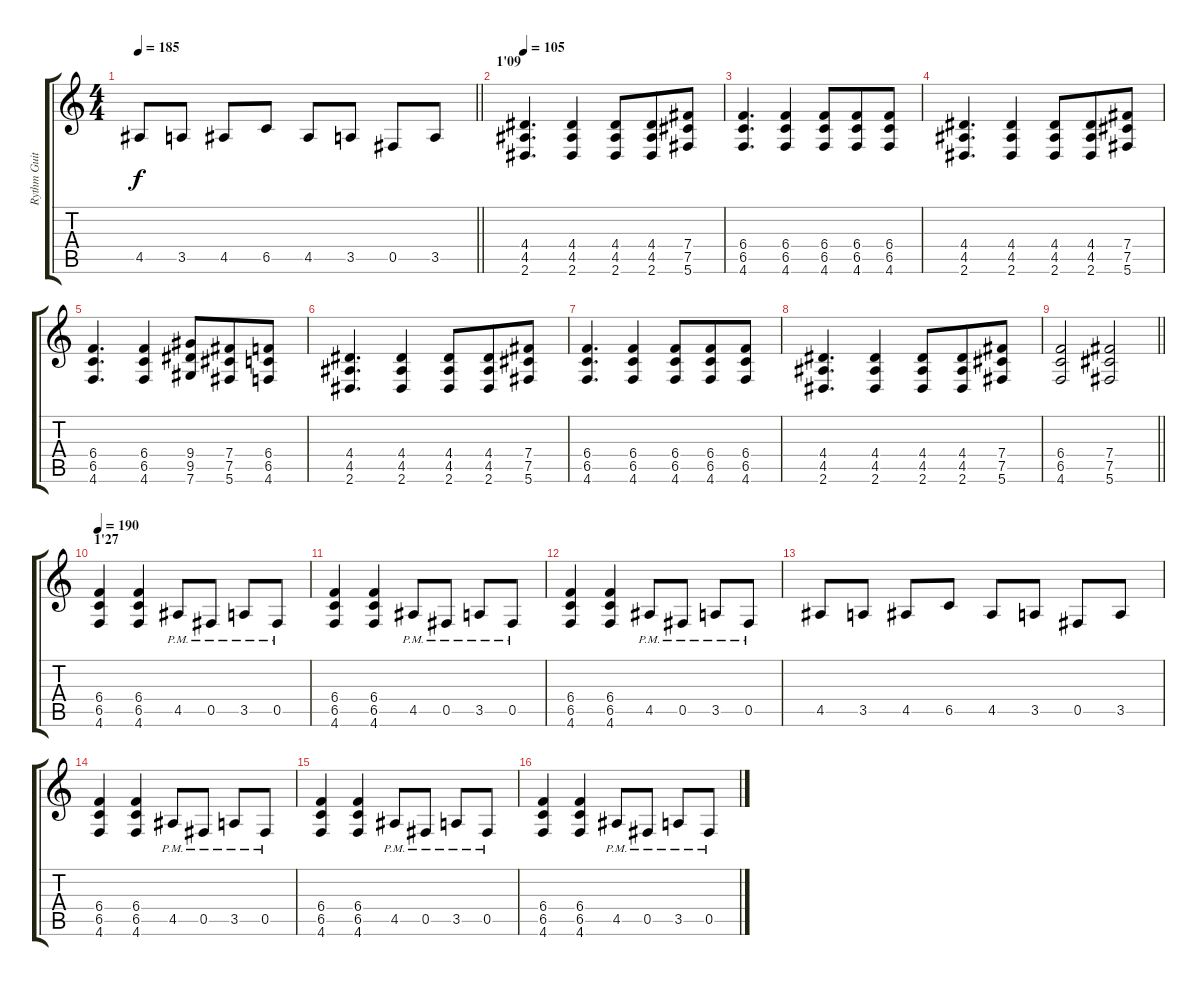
\track ("Rythm Guitar" "Rythm Guit") {instrument distortionguitar}
\staff {score tabs}
\tuning (Db4 Ab3 E3 B2 Gb2 Db2) {hide}
\ts (4 4)
\tempo 185
\clef g2
\barLineRight lightlight
\ks c
4.5.8{dy f} 3.5.8 4.5.8 6.5.8 4.5.8 3.5.8 0.5.8 3.5.8 |
\section ("" "1'09")
\tempo 105
(4.4 4.5 2.6).4{d} (4.4 4.5 2.6).4 (4.4 4.5 2.6).8{beam merge} (4.4 4.5 2.6).8 (7.4 7.5 5.6).8 |
(6.4 6.5 4.6).4{d} (6.4 6.5 4.6).4 (6.4 6.5 4.6).8{beam merge} (6.4 6.5 4.6).8 (6.4 6.5 4.6).8 |
(4.4 4.5 2.6).4{d} (4.4 4.5 2.6).4 (4.4 4.5 2.6).8{beam merge} (4.4 4.5 2.6).8 (7.4 7.5 5.6).8 |
(6.4 6.5 4.6).4{d} (6.4 6.5 4.6).4 (9.4 9.5 7.6).8{beam merge} (7.4 7.5 5.6).8 (6.4 6.5 4.6).8 |
(4.4 4.5 2.6).4{d} (4.4 4.5 2.6).4 (4.4 4.5 2.6).8{beam merge} (4.4 4.5 2.6).8 (7.4 7.5 5.6).8 |
(6.4 6.5 4.6).4{d} (6.4 6.5 4.6).4 (6.4 6.5 4.6).8{beam merge} (6.4 6.5 4.6).8 (6.4 6.5 4.6).8 |
(4.4 4.5 2.6).4{d} (4.4 4.5 2.6).4 (4.4 4.5 2.6).8{beam merge} (4.4 4.5 2.6).8 (7.4 7.5 5.6).8 |
\barLineRight lightlight
(6.4 6.5 4.6).2 (7.4 7.5 5.6).2 |
\section ("" "1'27")
\tempo 190
(6.4 6.5 4.6).4 (6.4 6.5 4.6).4 4.5{pm}.8 0.5{pm}.8 3.5{pm}.8 0.5{pm}.8 |
(6.4 6.5 4.6).4 (6.4 6.5 4.6).4 4.5{pm}.8 0.5{pm}.8 3.5{pm}.8 0.5{pm}.8 |
(6.4 6.5 4.6).4 (6.4 6.5 4.6).4 4.5{pm}.8 0.5{pm}.8 3.5{pm}.8 0.5{pm}.8 |
4.5.8 3.5.8 4.5.8 6.5.8 4.5.8 3.5.8 0.5.8 3.5.8 |
(6.4 6.5 4.6).4 (6.4 6.5 4.6).4 4.5{pm}.8 0.5{pm}.8 3.5{pm}.8 0.5{pm}.8 |
(6.4 6.5 4.6).4 (6.4 6.5 4.6).4 4.5{pm}.8 0.5{pm}.8 3.5{pm}.8 0.5{pm}.8 |
(6.4 6.5 4.6).4 (6.4 6.5 4.6).4 4.5{pm}.8 0.5{pm}.8 3.5{pm}.8 0.5{pm}.8
